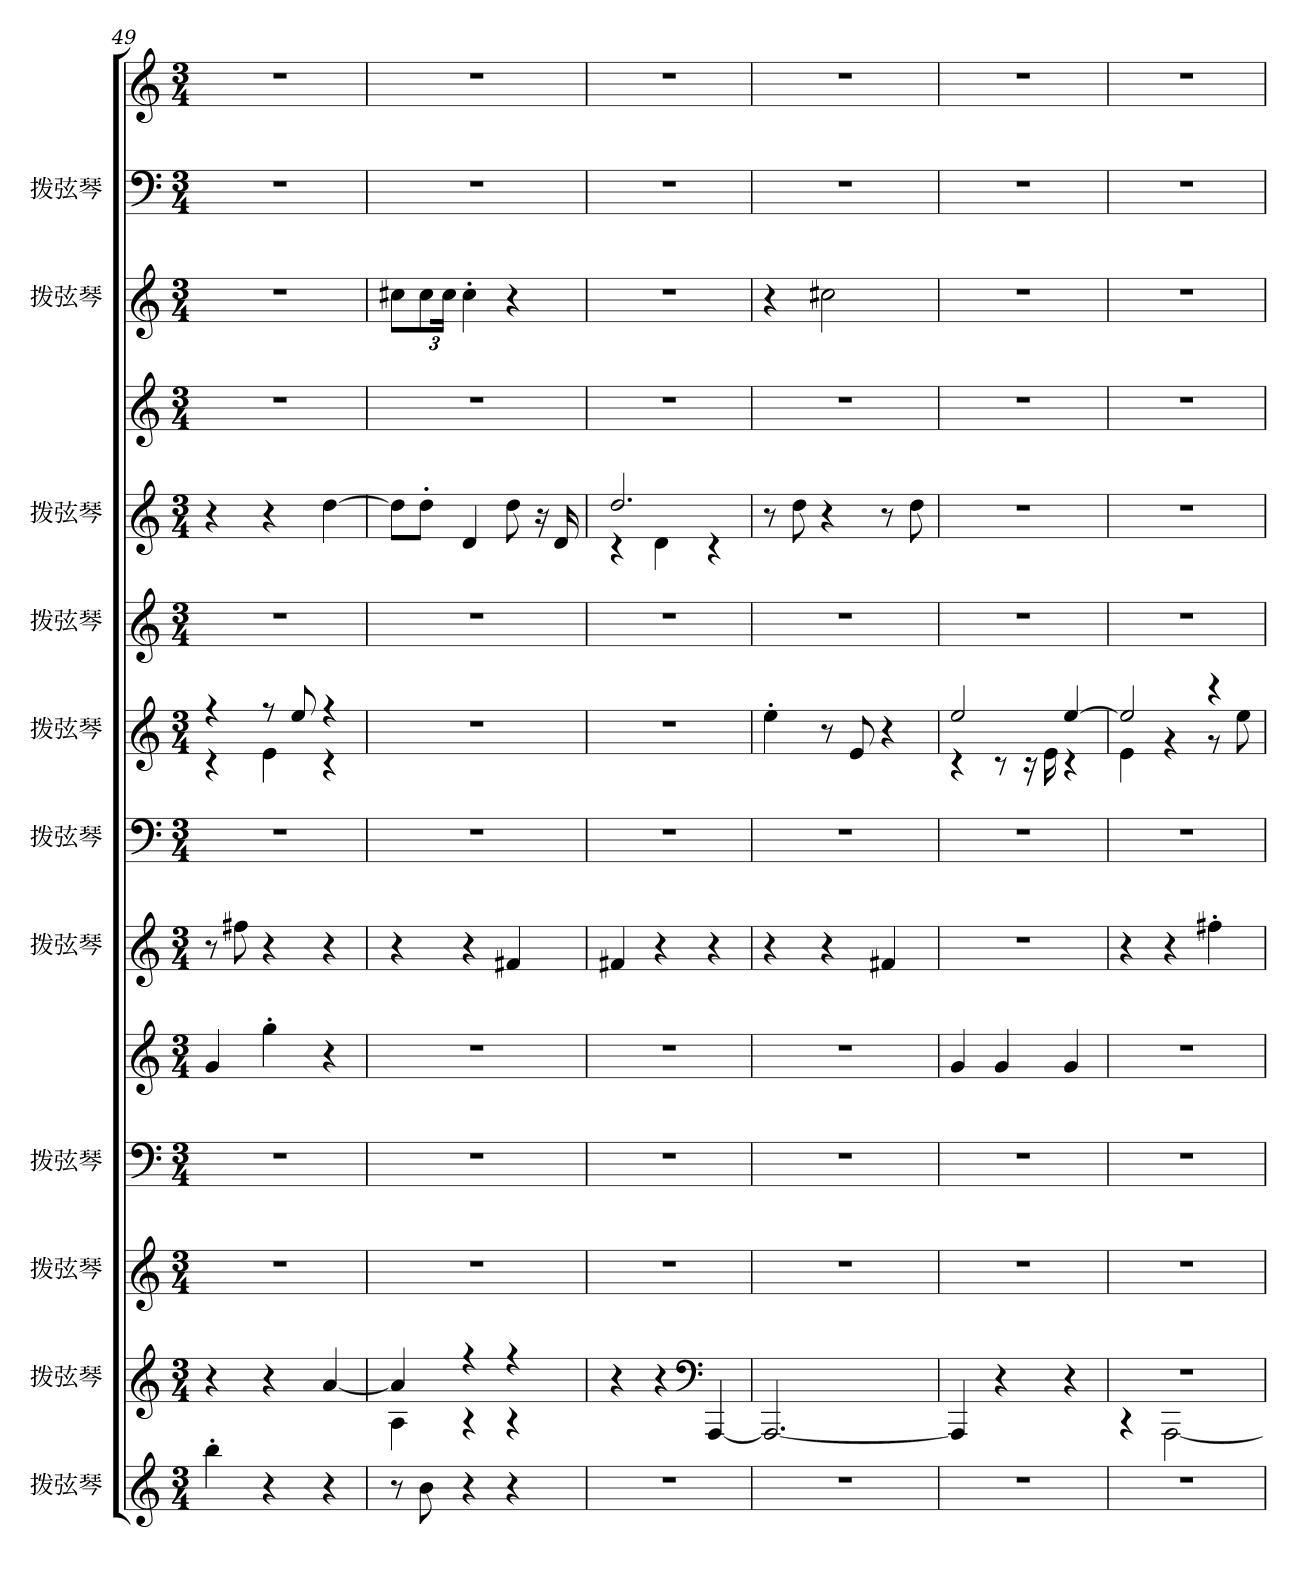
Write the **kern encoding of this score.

**kern	**kern	**kern	**kern	**kern	**kern	**kern	**kern	**kern	**kern	**kern	**kern	**kern	**kern
*part11	*part10	*part9	*part8	*part8	*part7	*part6	*part5	*part4	*part3	*part3	*part2	*part1	*part1
*staff14	*staff13	*staff12	*staff11	*staff10	*staff9	*staff8	*staff7	*staff6	*staff5	*staff4	*staff3	*staff2	*staff1
*I"拨弦琴	*I"拨弦琴	*I"拨弦琴	*I"拨弦琴	*	*I"拨弦琴	*I"拨弦琴	*I"拨弦琴	*I"拨弦琴	*I"拨弦琴	*	*I"拨弦琴	*I"拨弦琴	*
*clefG2	*clefG2	*clefG2	*clefF4	*clefG2	*clefG2	*clefF4	*clefG2	*clefG2	*clefG2	*clefG2	*clefG2	*clefF4	*clefG2
*k[]	*k[]	*k[]	*k[]	*k[]	*k[]	*k[]	*k[]	*k[]	*k[]	*k[]	*k[]	*k[]	*k[]
*M3/4	*M3/4	*M3/4	*M3/4	*M3/4	*M3/4	*M3/4	*M3/4	*M3/4	*M3/4	*M3/4	*M3/4	*M3/4	*M3/4
=49	=49	=49	=49	=49	=49	=49	=49	=49	=49	=49	=49	=49	=49
*	*	*	*	*	*	*	*^	*	*	*	*	*	*
4bb'\	4r	2.r	2.r	4g/	8r	2.r	4r	4r	2.r	4r	2.r	2.r	2.r	2.r
.	.	.	.	.	8ff#X\	.	.	.	.	.	.	.	.	.
4r	4r	.	.	4gg'\	4r	.	8r	4e\	.	4r	.	.	.	.
.	.	.	.	.	.	.	8ee/	.	.	.	.	.	.	.
4r	[4a/	.	.	4r	4r	.	4r	4r	.	[4dd\	.	.	.	.
*	*	*	*	*	*	*	*v	*v	*	*	*	*	*	*
!!LO:PB:g=z
=50	=50	=50	=50	=50	=50	=50	=50	=50	=50	=50	=50	=50	=50
*	*^	*	*	*	*	*	*	*	*	*	*	*	*
8r	4a/]	4A\	2.r	2.r	2.r	4r	2.r	2.r	2.r	8dd\L]	2.r	8cc#X\L	2.r	2.r
*	*	*	*	*	*	*	*	*	*	*	*	*Xbrackettup	*	*
8b\	.	.	.	.	.	.	.	.	.	8dd'\J	.	12cc#\	.	.
.	.	.	.	.	.	.	.	.	.	.	.	24cc#\Jk	.	.
4r	4r	4r	.	.	.	4r	.	.	.	4d/	.	4cc#'\	.	.
4r	4r	4r	.	.	.	4f#X/	.	.	.	8dd\	.	4r	.	.
.	.	.	.	.	.	.	.	.	.	16r	.	.	.	.
.	.	.	.	.	.	.	.	.	.	16d/	.	.	.	.
*	*v	*v	*	*	*	*	*	*	*	*	*	*	*	*
=51	=51	=51	=51	=51	=51	=51	=51	=51	=51	=51	=51	=51	=51
*	*	*	*	*	*	*	*	*	*^	*	*	*	*
2.r	4r	2.r	2.r	2.r	4f#X/	2.r	2.r	2.r	2.dd/	4r	2.r	2.r	2.r	2.r
.	4r	.	.	.	4r	.	.	.	.	4d\	.	.	.	.
*	*clefF4	*	*	*	*	*	*	*	*	*	*	*	*	*
.	[4AAA/	.	.	.	4r	.	.	.	.	4r	.	.	.	.
*	*	*	*	*	*	*	*	*	*v	*v	*	*	*	*
=52	=52	=52	=52	=52	=52	=52	=52	=52	=52	=52	=52	=52	=52
2.r	2.AAA/_	2.r	2.r	2.r	4r	2.r	4ee'\	2.r	8r	2.r	4r	2.r	2.r
.	.	.	.	.	.	.	.	.	8dd\	.	.	.	.
.	.	.	.	.	4r	.	8r	.	4r	.	2cc#X\	.	.
.	.	.	.	.	.	.	8e/	.	.	.	.	.	.
.	.	.	.	.	4f#X/	.	4r	.	8r	.	.	.	.
.	.	.	.	.	.	.	.	.	8dd\	.	.	.	.
=53	=53	=53	=53	=53	=53	=53	=53	=53	=53	=53	=53	=53	=53
*	*	*	*	*	*	*	*^	*	*	*	*	*	*
2.r	4AAA/]	2.r	2.r	4g/	2.r	2.r	2ee/	4r	2.r	2.r	2.r	2.r	2.r	2.r
.	4r	.	.	4g/	.	.	.	8r	.	.	.	.	.	.
.	.	.	.	.	.	.	.	16r	.	.	.	.	.	.
.	.	.	.	.	.	.	.	16e\	.	.	.	.	.	.
.	4r	.	.	4g/	.	.	[4ee/	4r	.	.	.	.	.	.
=54	=54	=54	=54	=54	=54	=54	=54	=54	=54	=54	=54	=54	=54	=54
*	*^	*	*	*	*	*	*	*	*	*	*	*	*	*
2.r	2.r	4r	2.r	2.r	2.r	4r	2.r	2ee/]	4e\	2.r	2.r	2.r	2.r	2.r	2.r
.	.	[2AAA\	.	.	.	4r	.	.	4r	.	.	.	.	.	.
.	.	.	.	.	.	4ff#X'\	.	4r	8r	.	.	.	.	.	.
.	.	.	.	.	.	.	.	.	8ee\	.	.	.	.	.	.
*	*v	*v	*	*	*	*	*	*v	*v	*	*	*	*	*	*
=	=	=	=	=	=	=	=	=	=	=	=	=	=
*-	*-	*-	*-	*-	*-	*-	*-	*-	*-	*-	*-	*-	*-
